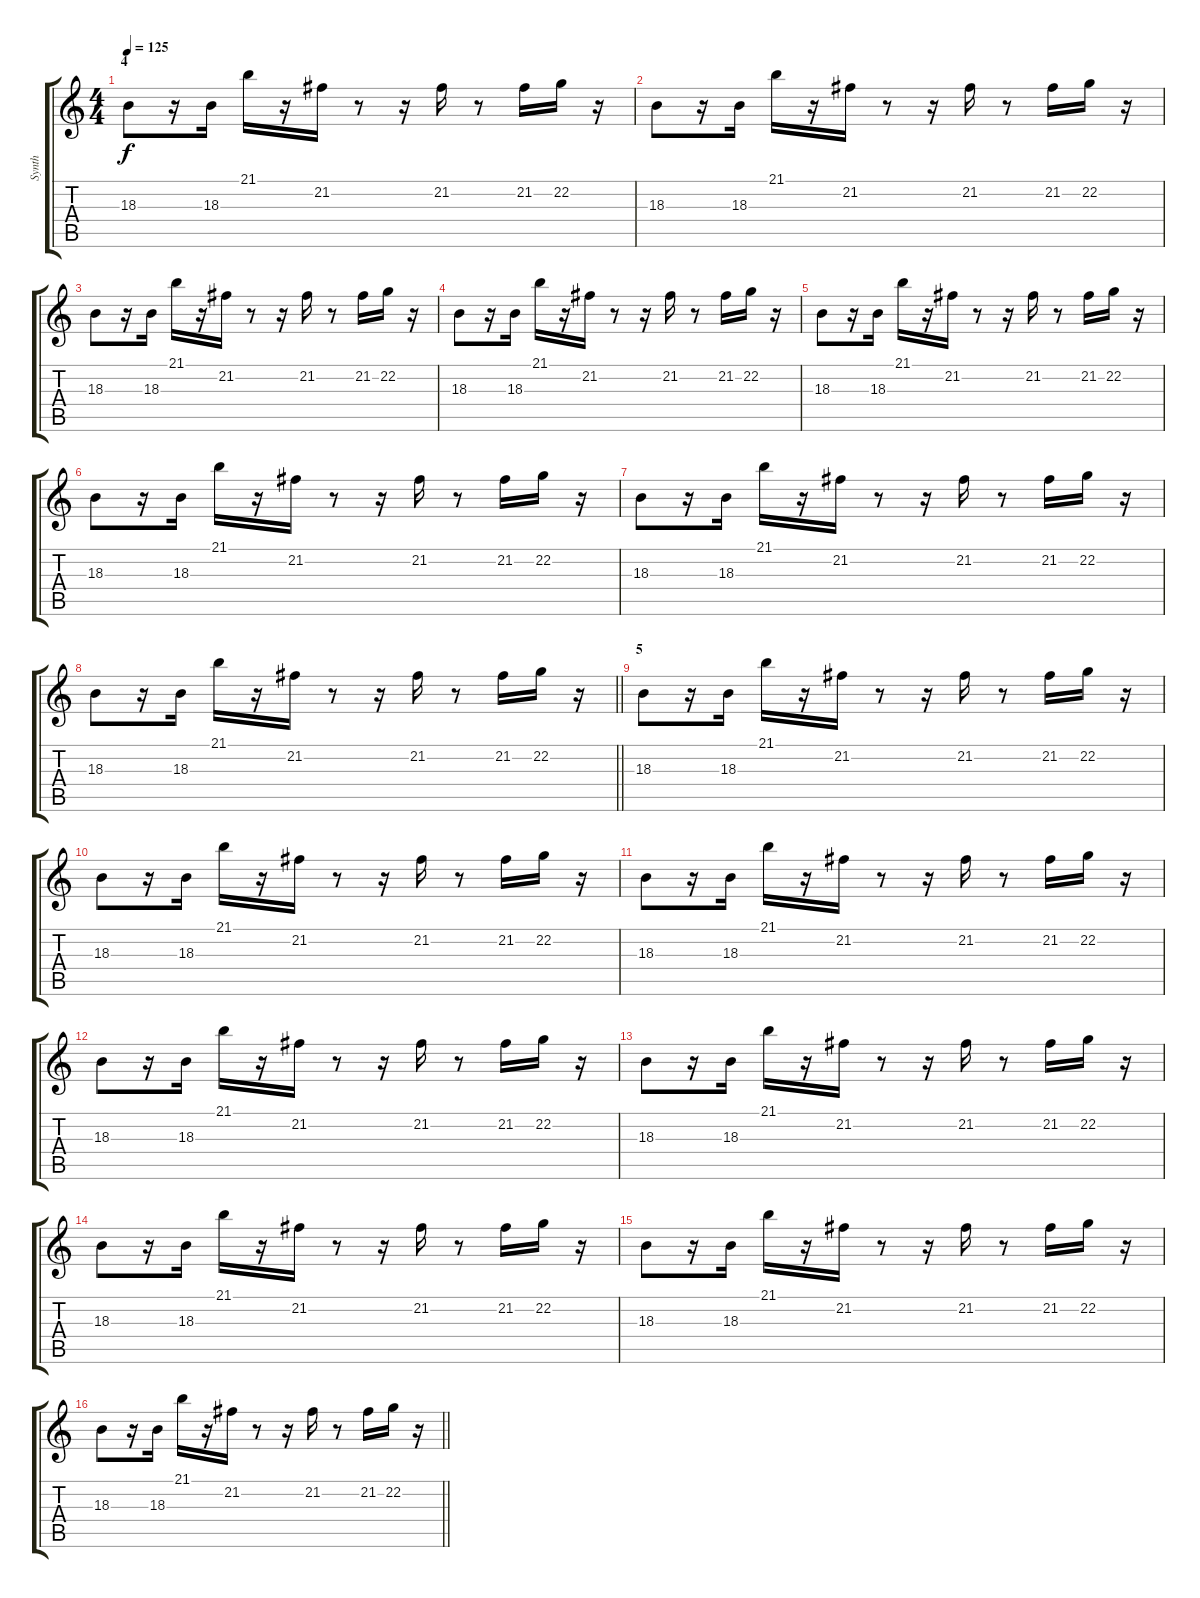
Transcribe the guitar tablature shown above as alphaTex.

\track ("Synth" "Synth") {instrument electricpiano1}
\staff {score tabs}
\tuning (D4 A3 F3 C3 G2 C2) {hide}
\ts (4 4)
\section ("" "4")
\tempo 125
\clef g2
\ks c
18.3.8{dy f} r.16 18.3.16 21.1.16 r.16 21.2.16 r.8 r.16 21.2.16 r.8 21.2.16 22.2.16 r.16 |
18.3.8 r.16 18.3.16 21.1.16 r.16 21.2.16 r.8 r.16 21.2.16 r.8 21.2.16 22.2.16 r.16 |
18.3.8 r.16 18.3.16 21.1.16 r.16 21.2.16 r.8 r.16 21.2.16 r.8 21.2.16 22.2.16 r.16 |
18.3.8 r.16 18.3.16 21.1.16 r.16 21.2.16 r.8 r.16 21.2.16 r.8 21.2.16 22.2.16 r.16 |
18.3.8 r.16 18.3.16 21.1.16 r.16 21.2.16 r.8 r.16 21.2.16 r.8 21.2.16 22.2.16 r.16 |
18.3.8 r.16 18.3.16 21.1.16 r.16 21.2.16 r.8 r.16 21.2.16 r.8 21.2.16 22.2.16 r.16 |
18.3.8 r.16 18.3.16 21.1.16 r.16 21.2.16 r.8 r.16 21.2.16 r.8 21.2.16 22.2.16 r.16 |
\barLineRight lightlight
18.3.8 r.16 18.3.16 21.1.16 r.16 21.2.16 r.8 r.16 21.2.16 r.8 21.2.16 22.2.16 r.16 |
\section ("" "5")
18.3.8 r.16 18.3.16 21.1.16 r.16 21.2.16 r.8 r.16 21.2.16 r.8 21.2.16 22.2.16 r.16 |
18.3.8 r.16 18.3.16 21.1.16 r.16 21.2.16 r.8 r.16 21.2.16 r.8 21.2.16 22.2.16 r.16 |
18.3.8 r.16 18.3.16 21.1.16 r.16 21.2.16 r.8 r.16 21.2.16 r.8 21.2.16 22.2.16 r.16 |
18.3.8 r.16 18.3.16 21.1.16 r.16 21.2.16 r.8 r.16 21.2.16 r.8 21.2.16 22.2.16 r.16 |
18.3.8 r.16 18.3.16 21.1.16 r.16 21.2.16 r.8 r.16 21.2.16 r.8 21.2.16 22.2.16 r.16 |
18.3.8 r.16 18.3.16 21.1.16 r.16 21.2.16 r.8 r.16 21.2.16 r.8 21.2.16 22.2.16 r.16 |
18.3.8 r.16 18.3.16 21.1.16 r.16 21.2.16 r.8 r.16 21.2.16 r.8 21.2.16 22.2.16 r.16 |
\barLineRight lightlight
18.3.8 r.16 18.3.16 21.1.16 r.16 21.2.16 r.8 r.16 21.2.16 r.8 21.2.16 22.2.16 r.16{volume 0}
